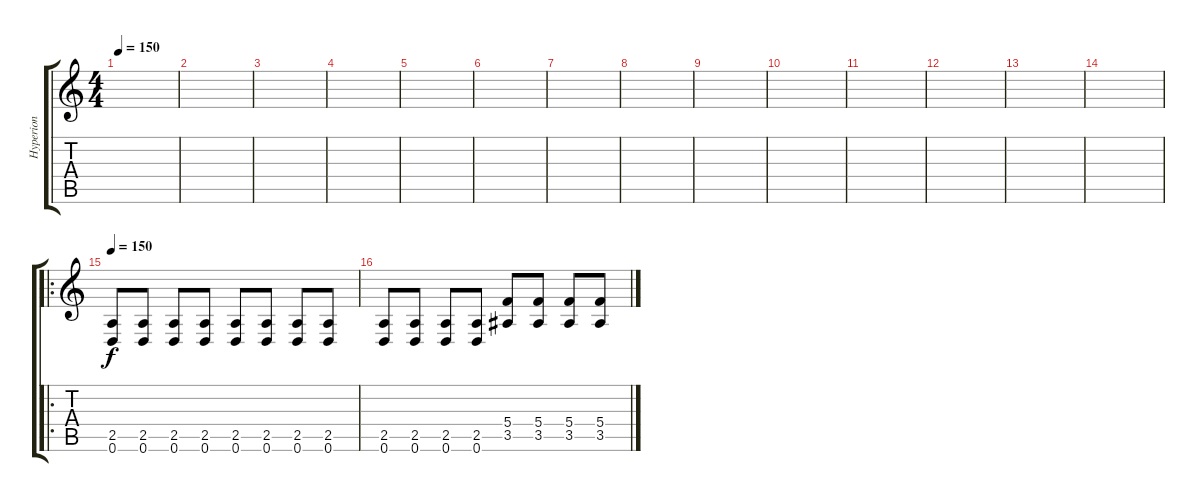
\track ("Hyperion" "Hyperion") {instrument distortionguitar}
\staff {score tabs}
\tuning (D4 A3 F3 C3 G2 D2) {hide}
\ts (4 4)
\tempo 150
\clef g2
\ks c
|
|
|
|
|
|
|
|
|
|
|
|
|
|
\ro
\tempo 150
(2.5 0.6).8 (2.5 0.6).8 (2.5 0.6).8 (2.5 0.6).8 (2.5 0.6).8 (2.5 0.6).8 (2.5 0.6).8 (2.5 0.6).8 |
(2.5 0.6).8 (2.5 0.6).8 (2.5 0.6).8 (2.5 0.6).8 (5.4 3.5).8 (5.4 3.5).8 (5.4 3.5).8 (5.4 3.5).8
